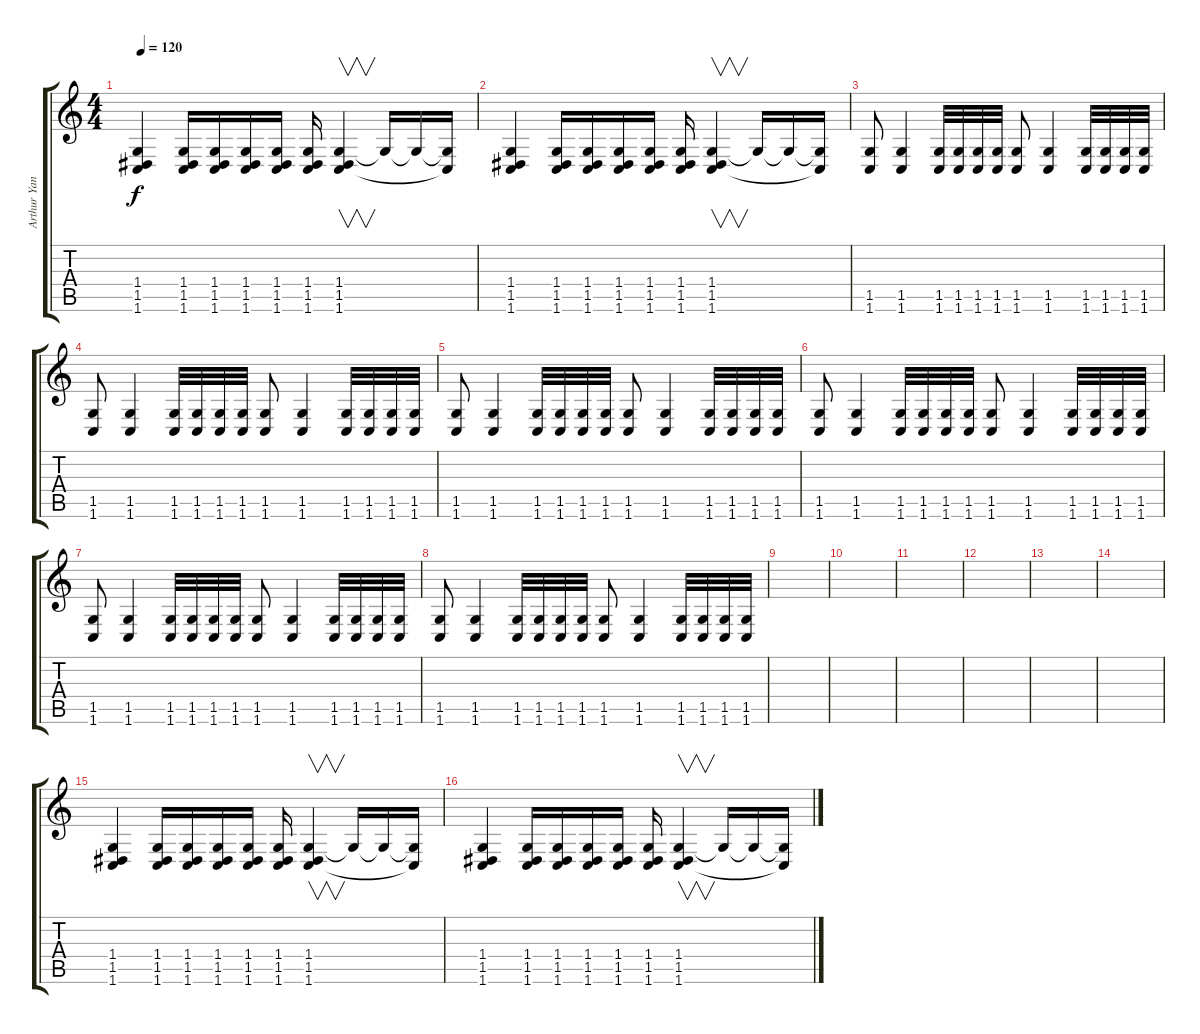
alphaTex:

\track ("Arthur Yanthar" "Arthur Yan") {instrument overdrivenguitar}
\staff {score tabs}
\tuning (Db4 Ab3 E3 D2 Gb2 B1) {hide}
\ts (4 4)
\tempo 120
\clef g2
\ks c
(1.4 1.5 1.6).4{dy f} (1.4 1.5 1.6).16 (1.4 1.5 1.6).16 (1.4 1.5 1.6).16 (1.4 1.5 1.6).16 (1.4 1.5 1.6).16 (1.4 1.5 1.6).4{v} 1.5{t}.16 1.5{t}.16 (1.5{t} 1.6{t}).16 |
(1.4 1.5 1.6).4 (1.4 1.5 1.6).16 (1.4 1.5 1.6).16 (1.4 1.5 1.6).16 (1.4 1.5 1.6).16 (1.4 1.5 1.6).16 (1.4 1.5 1.6).4{v} 1.5{t}.16 1.5{t}.16 (1.5{t} 1.6{t}).16 |
(1.5 1.6).8 (1.5 1.6).4 (1.5 1.6).32 (1.5 1.6).32 (1.5 1.6).32 (1.5 1.6).32 (1.5 1.6).8 (1.5 1.6).4 (1.5 1.6).32 (1.5 1.6).32 (1.5 1.6).32 (1.5 1.6).32 |
(1.5 1.6).8 (1.5 1.6).4 (1.5 1.6).32 (1.5 1.6).32 (1.5 1.6).32 (1.5 1.6).32 (1.5 1.6).8 (1.5 1.6).4 (1.5 1.6).32 (1.5 1.6).32 (1.5 1.6).32 (1.5 1.6).32 |
(1.5 1.6).8 (1.5 1.6).4 (1.5 1.6).32 (1.5 1.6).32 (1.5 1.6).32 (1.5 1.6).32 (1.5 1.6).8 (1.5 1.6).4 (1.5 1.6).32 (1.5 1.6).32 (1.5 1.6).32 (1.5 1.6).32 |
(1.5 1.6).8 (1.5 1.6).4 (1.5 1.6).32 (1.5 1.6).32 (1.5 1.6).32 (1.5 1.6).32 (1.5 1.6).8 (1.5 1.6).4 (1.5 1.6).32 (1.5 1.6).32 (1.5 1.6).32 (1.5 1.6).32 |
(1.5 1.6).8 (1.5 1.6).4 (1.5 1.6).32 (1.5 1.6).32 (1.5 1.6).32 (1.5 1.6).32 (1.5 1.6).8 (1.5 1.6).4 (1.5 1.6).32 (1.5 1.6).32 (1.5 1.6).32 (1.5 1.6).32 |
(1.5 1.6).8 (1.5 1.6).4 (1.5 1.6).32 (1.5 1.6).32 (1.5 1.6).32 (1.5 1.6).32 (1.5 1.6).8 (1.5 1.6).4 (1.5 1.6).32 (1.5 1.6).32 (1.5 1.6).32 (1.5 1.6).32 |
|
|
|
|
|
|
(1.4 1.5 1.6).4 (1.4 1.5 1.6).16 (1.4 1.5 1.6).16 (1.4 1.5 1.6).16 (1.4 1.5 1.6).16 (1.4 1.5 1.6).16 (1.4 1.5 1.6).4{v} 1.5{t}.16 1.5{t}.16 (1.5{t} 1.6{t}).16 |
(1.4 1.5 1.6).4 (1.4 1.5 1.6).16 (1.4 1.5 1.6).16 (1.4 1.5 1.6).16 (1.4 1.5 1.6).16 (1.4 1.5 1.6).16 (1.4 1.5 1.6).4{v} 1.5{t}.16 1.5{t}.16 (1.5{t} 1.6{t}).16
